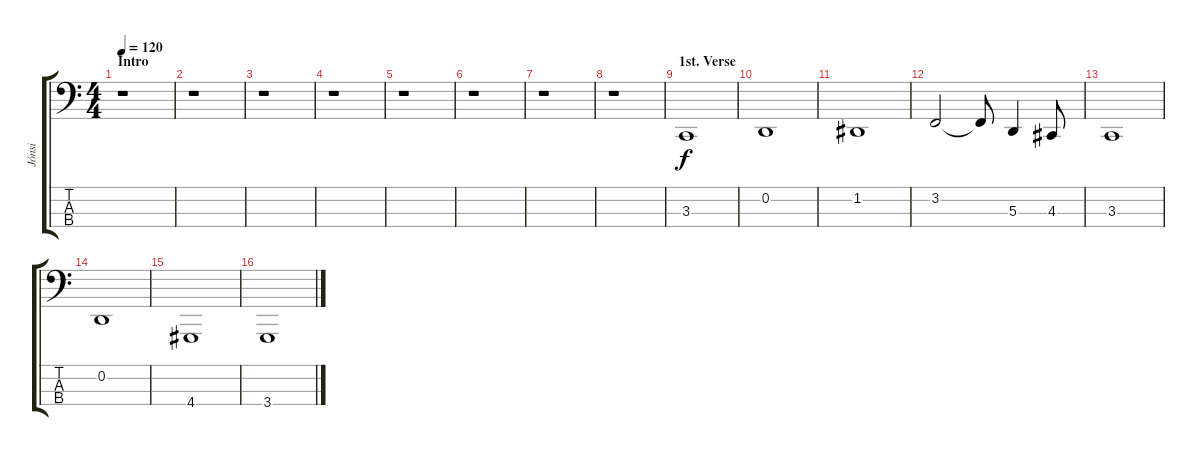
\track ("Jónsi" "Jónsi") {instrument lead8bassandlead}
\staff {score tabs}
\tuning (G2 D2 A1 E1) {hide}
\ts (4 4)
\section ("" "Intro")
\tempo 120
\clef f4
\ks c
r.1{dy f instrument lead8bassandlead} |
r.1 |
r.1 |
r.1 |
r.1 |
r.1 |
r.1 |
r.1 |
\section ("" "1st. Verse")
3.3.1 |
0.2.1 |
1.2.1 |
3.2.2 3.2{t}.8 5.3.4 4.3.8 |
3.3.1 |
0.2.1 |
4.4.1 |
3.4.1
